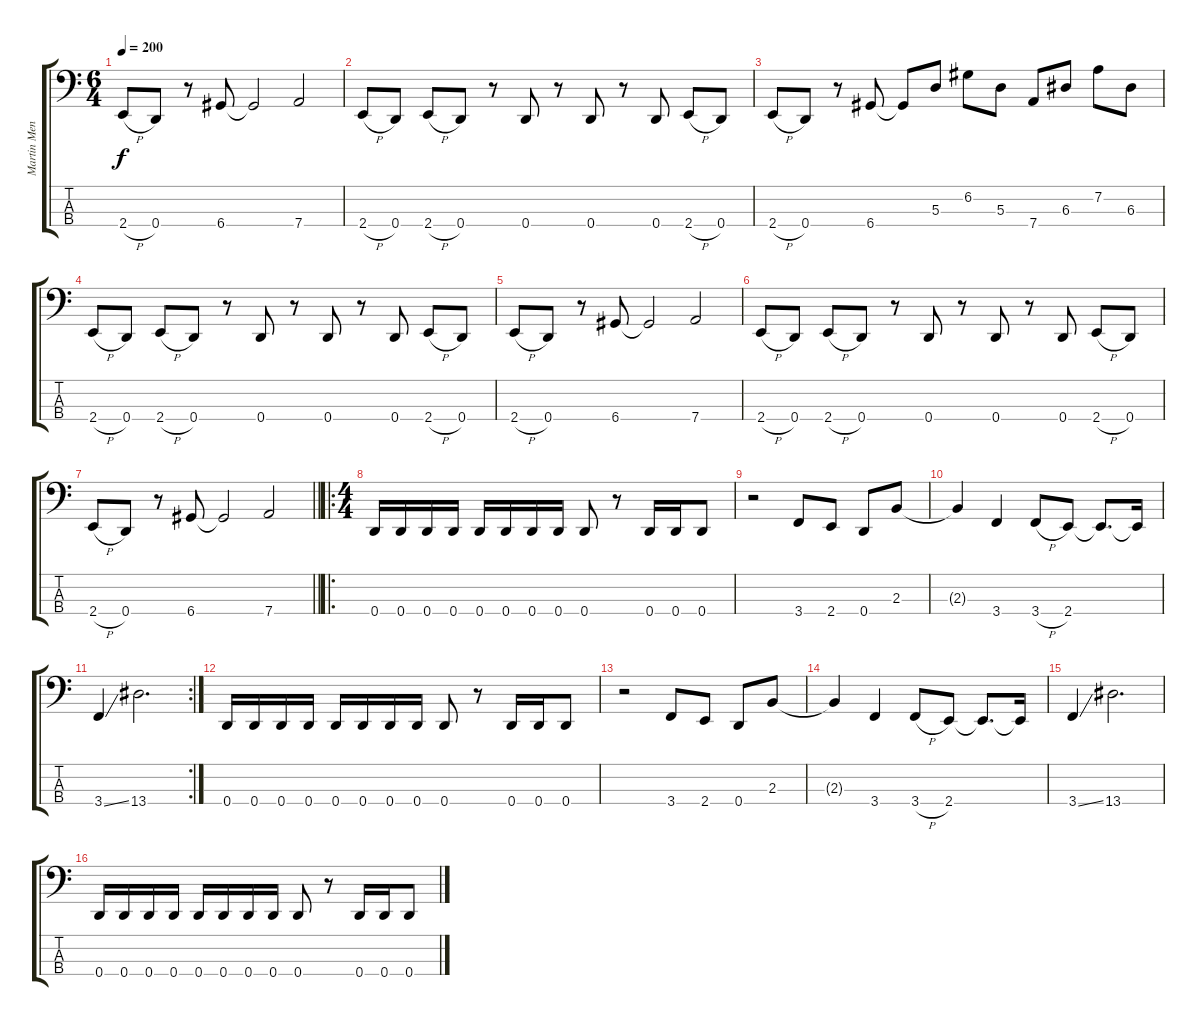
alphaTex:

\track ("Martin Mendez" "Martin Men") {instrument electricbassfinger}
\staff {score tabs}
\tuning (G2 D2 A1 D1) {hide}
\ts (6 4)
\tempo 200
\clef f4
\ks c
2.4{h}.8{dy f} 0.4.8 r.8 6.4.8 6.4{t}.2 7.4.2 |
2.4{h}.8 0.4.8 2.4{h}.8 0.4.8 r.8 0.4.8 r.8 0.4.8 r.8 0.4.8 2.4{h}.8 0.4.8 |
2.4{h}.8 0.4.8 r.8 6.4.8 6.4{t}.8 5.3.8 6.2.8 5.3.8 7.4.8 6.3.8 7.2.8 6.3.8 |
2.4{h}.8 0.4.8 2.4{h}.8 0.4.8 r.8 0.4.8 r.8 0.4.8 r.8 0.4.8 2.4{h}.8 0.4.8 |
2.4{h}.8 0.4.8 r.8 6.4.8 6.4{t}.2 7.4.2 |
2.4{h}.8 0.4.8 2.4{h}.8 0.4.8 r.8 0.4.8 r.8 0.4.8 r.8 0.4.8 2.4{h}.8 0.4.8 |
\barLineRight lightlight
2.4{h}.8 0.4.8 r.8 6.4.8 6.4{t}.2 7.4.2 |
\ro
\ts (4 4)
0.4.16 0.4.16 0.4.16 0.4.16 0.4.16 0.4.16 0.4.16 0.4.16 0.4.8 r.8 0.4.16 0.4.16 0.4.8 |
r.2 3.4.8 2.4.8 0.4.8 2.3.8 |
2.3{t}.4 3.4.4 3.4{h}.8 2.4.8 2.4{t}.8{d} 2.4{t}.16 |
\rc 2
3.4{ss}.4 13.4.2{d} |
0.4.16 0.4.16 0.4.16 0.4.16 0.4.16 0.4.16 0.4.16 0.4.16 0.4.8 r.8 0.4.16 0.4.16 0.4.8 |
r.2 3.4.8 2.4.8 0.4.8 2.3.8 |
2.3{t}.4 3.4.4 3.4{h}.8 2.4.8 2.4{t}.8{d} 2.4{t}.16 |
3.4{ss}.4 13.4.2{d} |
0.4.16 0.4.16 0.4.16 0.4.16 0.4.16 0.4.16 0.4.16 0.4.16 0.4.8 r.8 0.4.16 0.4.16 0.4.8
